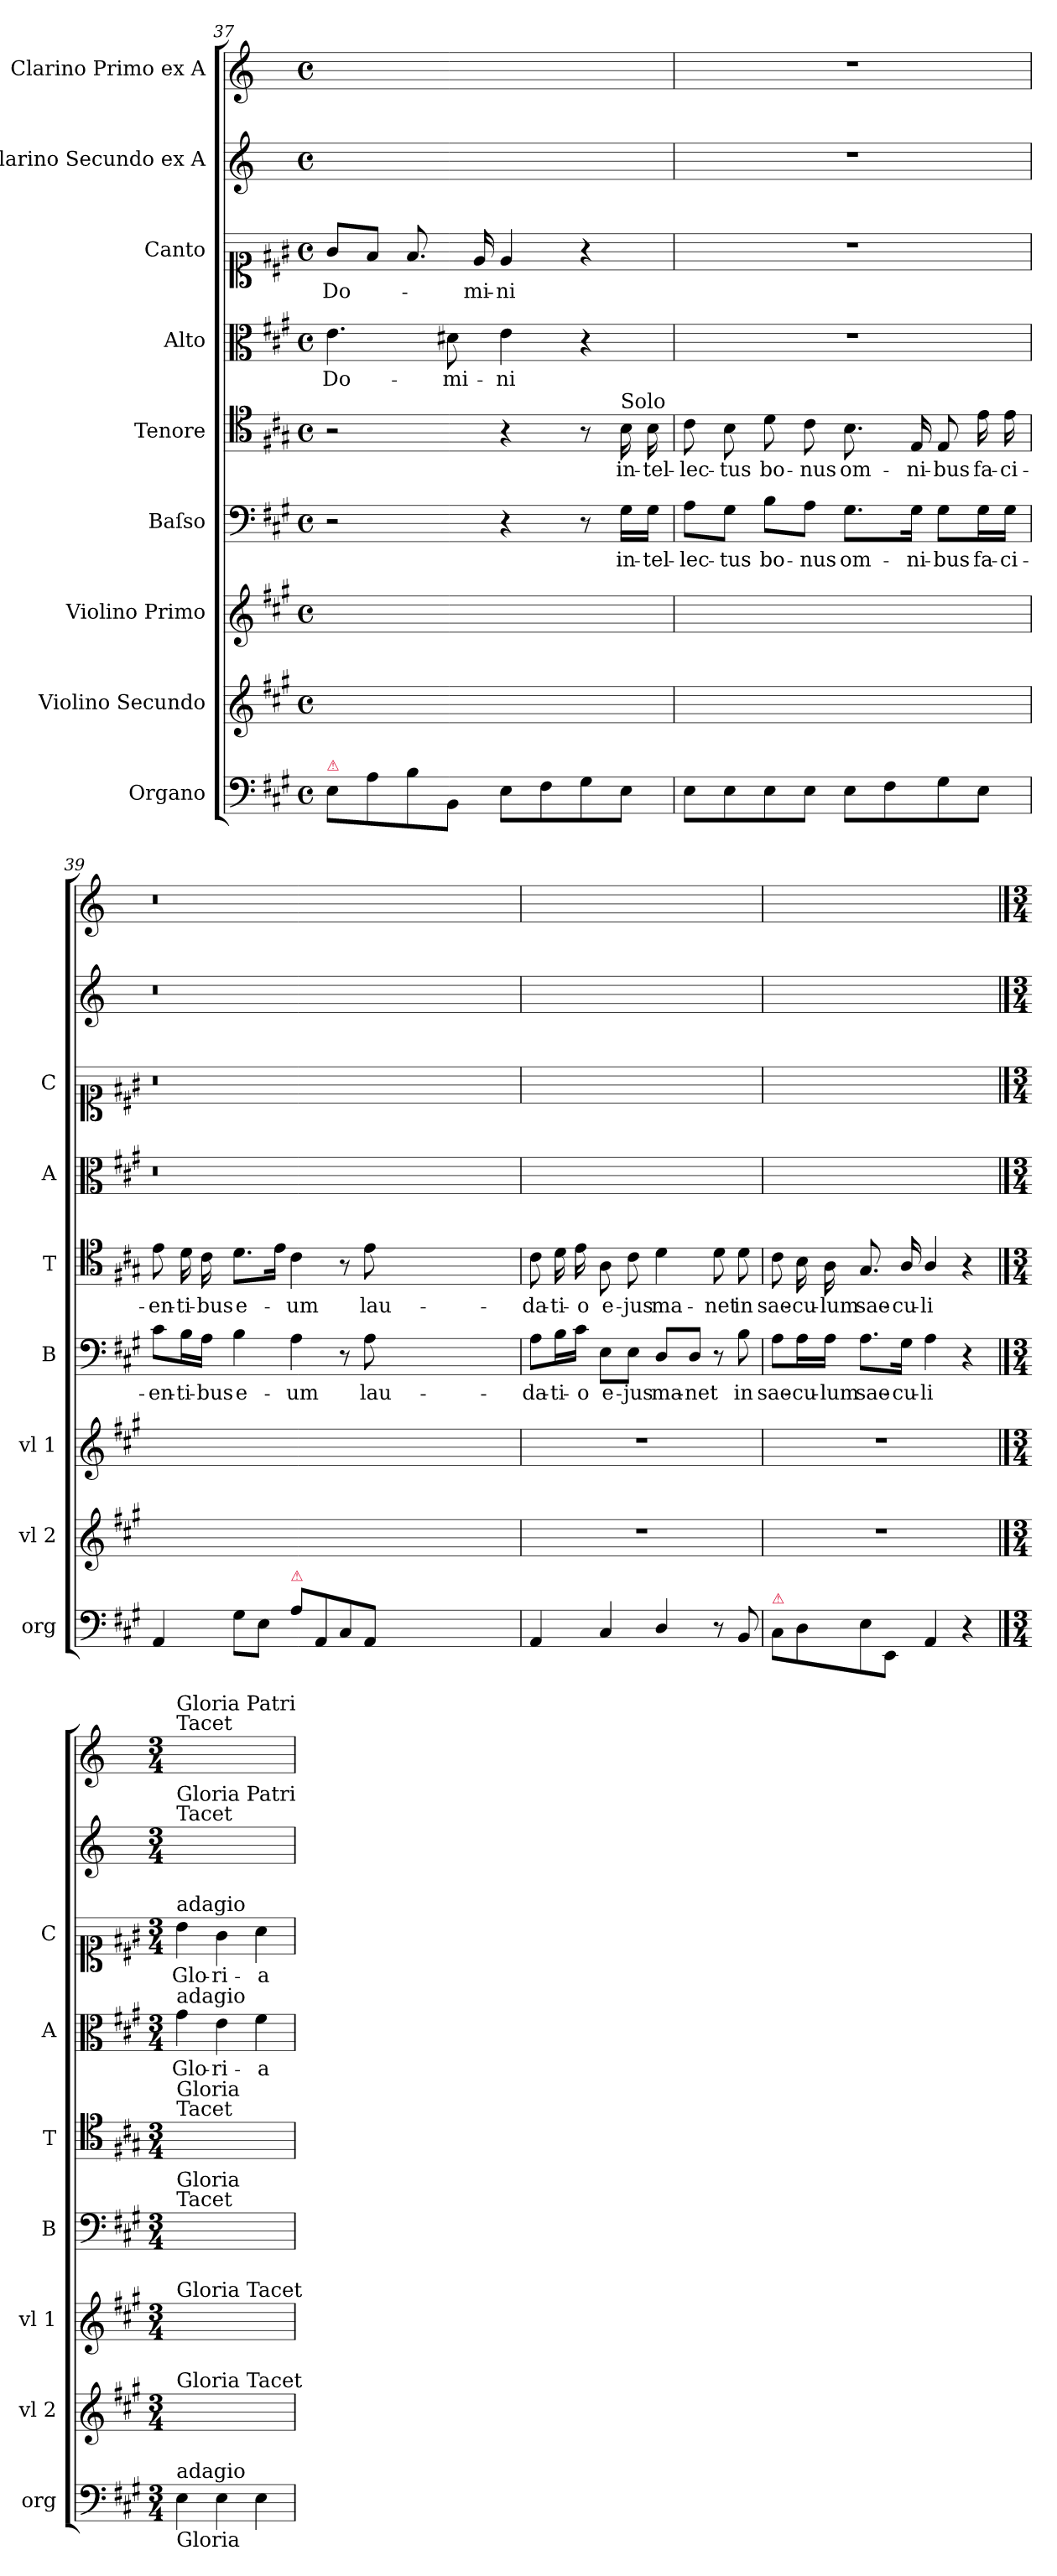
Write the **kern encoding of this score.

**kern	**kern	**kern	**kern	**text	**kern	**text	**kern	**text	**kern	**text	**kern	**kern
*part9	*part8	*part7	*part6	*part6	*part5	*part5	*part4	*part4	*part3	*part3	*part2	*part1
*staff9	*staff8	*staff7	*staff6	*staff6	*staff5	*staff5	*staff4	*staff4	*staff3	*staff3	*staff2	*staff1
*I"Organo	*I"Violino Secundo	*I"Violino Primo	*I"Baſso	*	*I"Tenore	*	*I"Alto	*	*I"Canto	*	*I"Clarino Secundo ex A	*I"Clarino Primo ex A
*I'org	*I'vl 2	*I'vl 1	*I'B	*	*I'T	*	*I'A	*	*I'C	*	*	*
*clefF4	*clefG2	*clefG2	*clefF4	*	*clefC4	*	*clefC3	*	*clefC1	*	*clefG2	*clefG2
*	*	*	*	*	*	*	*	*	*	*	*ITrd2c3	*ITrd2c3
*k[f#c#g#]	*k[f#c#g#]	*k[f#c#g#]	*k[f#c#g#]	*	*k[f#c#g#]	*	*k[f#c#g#]	*	*k[f#c#g#]	*	*k[f#c#g#]	*k[f#c#g#]
*A:	*A:	*A:	*A:	*	*A:	*	*A:	*	*A:	*	*A:	*A:
*M4/4	*M4/4	*M4/4	*M4/4	*	*M4/4	*	*M4/4	*	*M4/4	*	*M4/4	*M4/4
*met(c)	*met(c)	*met(c)	*met(c)	*	*met(c)	*	*met(c)	*	*met(c)	*	*met(c)	*met(c)
=37	=37	=37	=37	=37	=37	=37	=37	=37	=37	=37	=37	=37
!LO:TX:a:color=crimson:t=⚠	!	!	!	!	!	!	!	!	!	!	!	!
8E\L	1ryy	1ryy	2r	.	2r	.	4.e\	Do-	8g#/L	Do-	1ryy	1ryy
8A\	.	.	.	.	.	.	.	.	8f#/J	.	.	.
8B\	.	.	.	.	.	.	.	.	8.f#/	.	.	.
8BB/J	.	.	.	.	.	.	8d#X\	-mi-	.	.	.	.
.	.	.	.	.	.	.	.	.	16e/	-mi-	.	.
8E\L	.	.	4r	.	4r	.	4e\	-ni	4e/	-ni	.	.
8F#\	.	.	.	.	.	.	.	.	.	.	.	.
8G#\	.	.	8r	.	8r	.	4r	.	4r	.	.	.
!	!	!	!	!	!LO:TX:a:t=Solo	!	!	!	!	!	!	!
8E\J	.	.	16G#\LL	in-	16B\	in-	.	.	.	.	.	.
.	.	.	16G#\JJ	-tel-	16B\	-tel-	.	.	.	.	.	.
=38	=38	=38	=38	=38	=38	=38	=38	=38	=38	=38	=38	=38
8E\L	1ryy	1ryy	8A\L	-lec-	8c#\	-lec-	1r	.	1r	.	1r	1r
8E\	.	.	8G#\J	-tus	8B\	-tus	.	.	.	.	.	.
8E\	.	.	8B\L	bo-	8d\	bo-	.	.	.	.	.	.
8E\J	.	.	8A\J	-nus	8c#\	-nus	.	.	.	.	.	.
8E\L	.	.	8.G#\L	om-	8.B\	om-	.	.	.	.	.	.
8F#\	.	.	.	.	.	.	.	.	.	.	.	.
.	.	.	16G#\Jk	-ni-	16E/	-ni-	.	.	.	.	.	.
8G#\	.	.	8G#\L	-bus	8E/	-bus	.	.	.	.	.	.
8E\J	.	.	16G#\L	fa-	16e\	fa-	.	.	.	.	.	.
.	.	.	16G#\JJ	-ci-	16e\	-ci-	.	.	.	.	.	.
=39	=39	=39	=39	=39	=39	=39	=39	=39	=39	=39	=39	=39
4AA/	0.ryy	0.ryy	8c#\L	-en-	8e\	-en-	0.r	.	0.r	.	0.r	0.r
.	.	.	16B\L	-ti-	16d\	-ti-	.	.	.	.	.	.
.	.	.	16A\JJ	-bus	16c#\	-bus	.	.	.	.	.	.
8G#\L	.	.	4B\	e-	8.d\L	e-	.	.	.	.	.	.
8E\J	.	.	.	.	.	.	.	.	.	.	.	.
.	.	.	.	.	16e\Jk	.	.	.	.	.	.	.
!LO:TX:a:color=crimson:t=⚠	!	!	!	!	!	!	!	!	!	!	!	!
8A\L	.	.	4A\	-um	4c#\	-um	.	.	.	.	.	.
8AA/	.	.	.	.	.	.	.	.	.	.	.	.
8C#/	.	.	8r	.	8r	.	.	.	.	.	.	.
8AA/J	.	.	8A\	lau-	8e\	lau-	.	.	.	.	.	.
0ryy	.	.	0ryy	.	0ryy	.	.	.	.	.	.	.
=40	=40	=40	=40	=40	=40	=40	=40	=40	=40	=40	=40	=40
4AA/	1r	1r	8A\L	-da-	8c#\	-da-	1ryy	.	1ryy	.	1ryy	1ryy
.	.	.	16B\L	-ti-	16d\	-ti-	.	.	.	.	.	.
.	.	.	16c#\JJ	-o	16e\	-o	.	.	.	.	.	.
4C#/	.	.	8E\L	e-	8A\	e-	.	.	.	.	.	.
.	.	.	8E\J	-jus	8c#\	-jus	.	.	.	.	.	.
4D/	.	.	8D/L	ma-	4d\	ma-	.	.	.	.	.	.
.	.	.	8D/J	-net	.	.	.	.	.	.	.	.
8r	.	.	8r	.	8d\	-net	.	.	.	.	.	.
8BB/	.	.	8B\	in	8d\	in	.	.	.	.	.	.
=41	=41	=41	=41	=41	=41	=41	=41	=41	=41	=41	=41	=41
!LO:TX:a:color=crimson:t=⚠	!	!	!	!	!	!	!	!	!	!	!	!
8C#\L	1r	1r	8A\L	sae-	8c#\	sae-	1ryy	.	1ryy	.	1ryy	1ryy
8D\	.	.	16A\L	-cu-	16B\	-cu-	.	.	.	.	.	.
.	.	.	16A\JJ	-lum	16A\	-lum	.	.	.	.	.	.
8E\	.	.	8.A\L	sae-	8.G#/	sae-	.	.	.	.	.	.
8EE/J	.	.	.	.	.	.	.	.	.	.	.	.
.	.	.	16G#\Jk	-cu-	16A/	-cu-	.	.	.	.	.	.
4AA/	.	.	4A\	-li	4A/	-li	.	.	.	.	.	.
4r	.	.	4r	.	4r	.	.	.	.	.	.	.
==42	==42	==42	==42	==42	==42	==42	==42	==42	==42	==42	==42	==42
*M3/4	*M3/4	*M3/4	*M3/4	*	*M3/4	*	*M3/4	*	*M3/4	*	*M3/4	*M3/4
!	!	!	!	!	!	!	!	!	!	!	!	!LO:TX:a:t=Gloria Patri\nTacet
!	!	!	!	!	!	!	!	!	!	!	!LO:TX:a:t=Gloria Patri\nTacet	!
!	!	!	!	!	!	!	!	!	!LO:TX:a:t=adagio	!	!	!
!	!	!	!	!	!	!	!LO:TX:a:t=adagio	!	!	!	!	!
!	!	!	!	!	!LO:TX:a:t=Gloria \nTacet	!	!	!	!	!	!	!
!	!	!	!LO:TX:a:t=Gloria\nTacet	!	!	!	!	!	!	!	!	!
!	!	!LO:TX:a:t=Gloria Tacet	!	!	!	!	!	!	!	!	!	!
!	!LO:TX:a:t=Gloria Tacet	!	!	!	!	!	!	!	!	!	!	!
!LO:TX:b:t=Gloria	!	!	!	!	!	!	!	!	!	!	!	!
!LO:TX:a:t=adagio	!	!	!	!	!	!	!	!	!	!	!	!
4E\	2.ryy	2.ryy	2.ryy	.	2.ryy	.	4g#\	Glo-	4b\	Glo-	2.ryy	2.ryy
4E\	.	.	.	.	.	.	4e\	-ri-	4g#\	-ri-	.	.
4E\	.	.	.	.	.	.	4f#\	-a	4a\	-a	.	.
=	=	=	=	=	=	=	=	=	=	=	=	=
*-	*-	*-	*-	*-	*-	*-	*-	*-	*-	*-	*-	*-
